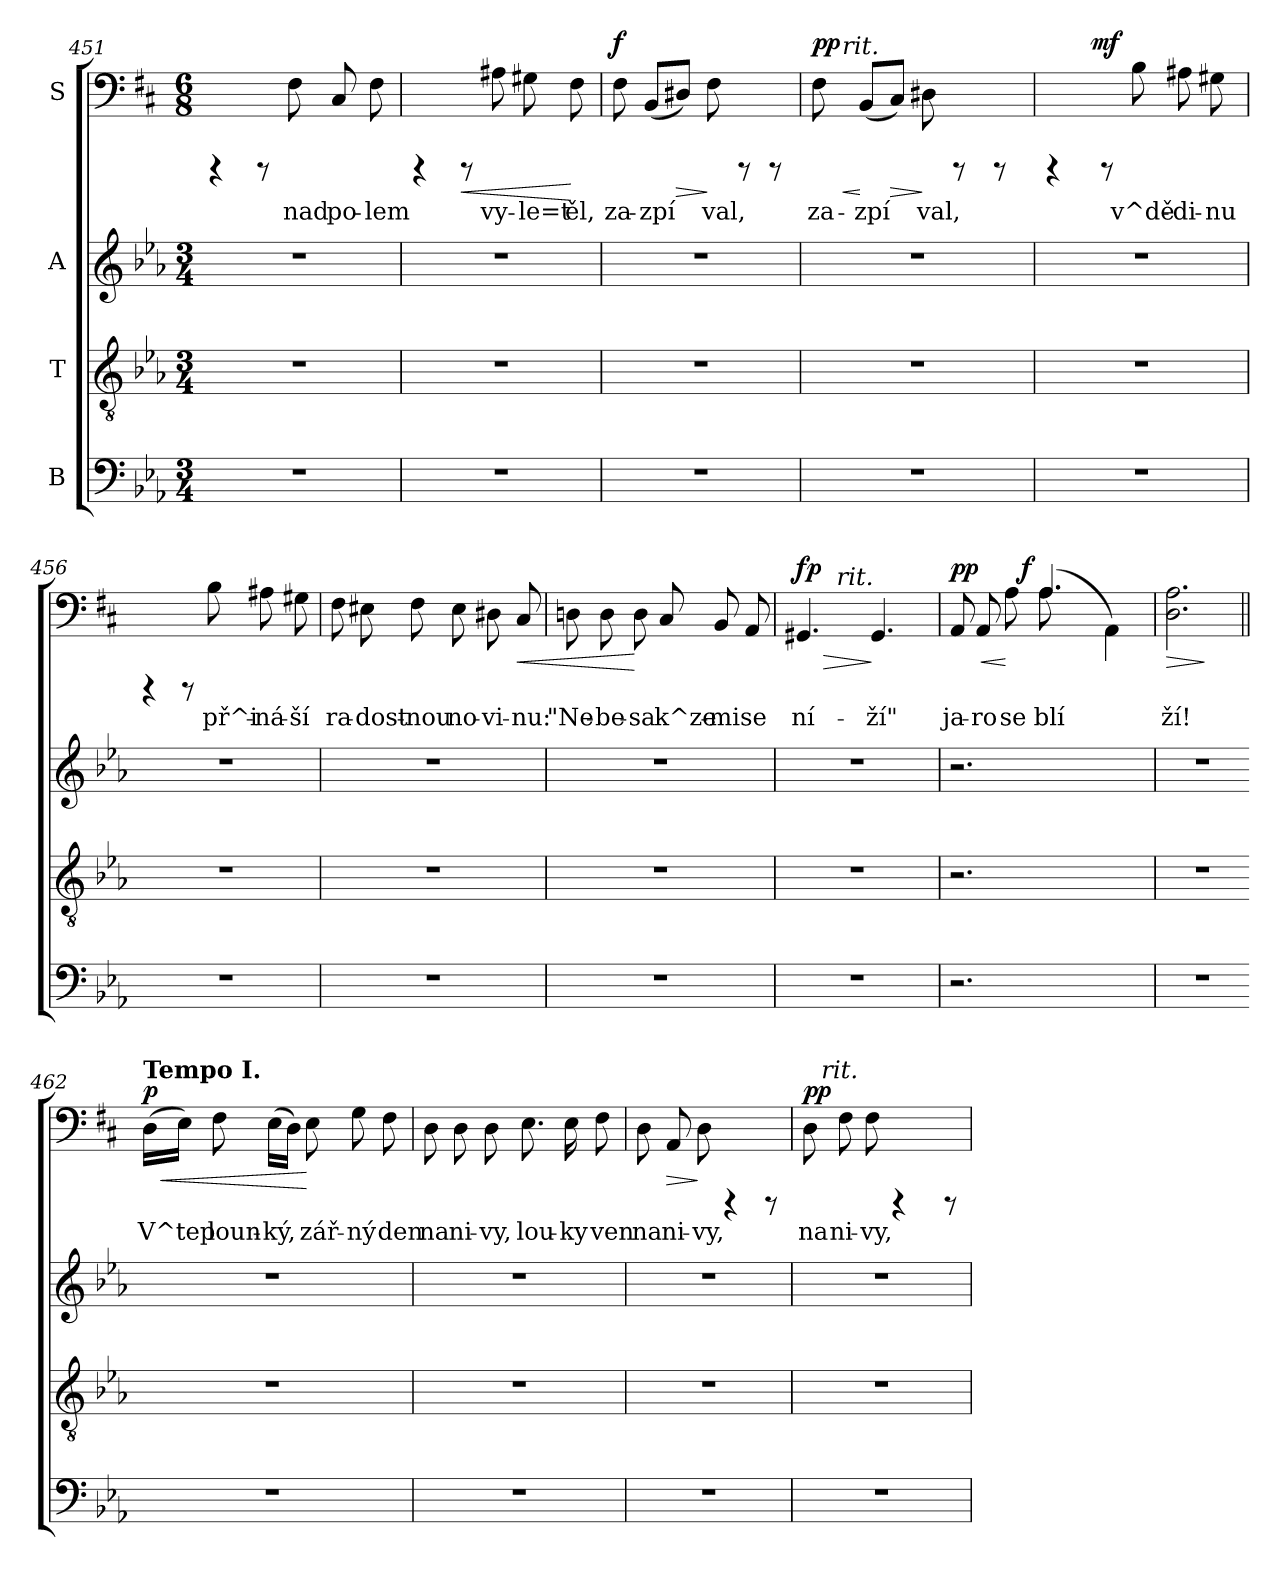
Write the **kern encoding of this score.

**kern	**kern	**kern	**kern	**text	**dynam
*part4	*part3	*part2	*part1	*part1	*part1
*staff4	*staff3	*staff2	*staff1	*staff1	*staff1
*I"B	*I"T	*I"A	*I"S	*	*
!!LO:LB:g=z
*clefF4	*clefGv2	*clefG2	*clefF4	*	*
*k[b-e-a-]	*k[b-e-a-]	*k[b-e-a-]	*k[f#c#]	*	*
*E-:	*E-:	*E-:	*D:	*	*
*M3/4	*M3/4	*M3/4	*M6/8	*	*
=451	=451	=451	=451	=451	=451
2.r	2.r	2.r	4rCCC	.	.
.	.	.	8rCCC	.	.
!	!	!	!	!LO:LY:b:rj	!
.	.	.	8F#\	nad	.
!	!	!	!	!LO:LY:b:rj	!
.	.	.	8C#/	po-	.
!	!	!	!	!LO:LY:b:rj	!
.	.	.	8F#\	-lem	.
=452	=452	=452	=452	=452	=452
2.r	2.r	2.r	4rCCC	.	.
!	!	!	!	!	!LO:HP:b
.	.	.	8rCCC	.	<
!	!	!	!	!LO:LY:b:rj	!
.	.	.	8A#X\	vy-	.
!	!	!	!	!LO:LY:b:rj	!
.	.	.	8G#X\	-le=t	.
!	!	!	!	!LO:LY:b:rj	!
.	.	.	8F#\	ěl,	[
=453	=453	=453	=453	=453	=453
!	!	!	!	!LO:LY:b:rj	!LO:DY:a
2.r	2.r	2.r	8F#\	za-	f
!	!	!	!	!LO:LY:b:rj	!
.	.	.	(<8BB/L	-zpí-	.
!	!	!	!	!LO:LY:b:rj	!LO:HP:b
.	.	.	8D#X/J)	--	>
!	!	!	!	!LO:LY:b:rj	!
.	.	.	8F#\	-val,	]
.	.	.	8rCCC	.	.
.	.	.	8rCCC	.	.
=454	=454	=454	=454	=454	=454
!	!	!	!	!LO:LY:b:rj	!LO:HP:b
!	!	!	!	!	!LO:DY:n=1:a
*	*	*	*^	*	*
2.r	2.r	2.r	8F#\	16ryy	za-	< pp
.	.	.	.	64ryy	.	.
!	!	!	!	!LO:TX:a:i:t=rit.	!	!
.	.	.	.	2ryy	.	.
!	!	!	!	!	!LO:LY:b:rj	!
.	.	.	(<8BB/L	.	-zpí-	[
!	!	!	!	!	!LO:LY:b:rj	!LO:HP:b
.	.	.	8C#/J)	.	--	>
!	!	!	!	!	!LO:LY:b:rj	!
.	.	.	8D#X\	.	-val,	]
.	.	.	8rCCC	.	.	.
.	.	.	.	8ryy	.	.
.	.	.	8rCCC	.	.	.
.	.	.	.	32.ryy	.	.
=455	=455	=455	=455	=455	=455	=455
2.r	2.r	2.r	4rCCC	8...ryy	.	.
!	!	!	!	!	!	!LO:DY:a
.	.	.	.	2ryy	.	mf
.	.	.	8rCCC	.	.	.
!	!	!	!	!	!LO:LY:b:rj	!
.	.	.	8B\	.	v^dě-	.
!	!	!	!	!	!LO:LY:b:rj	!
.	.	.	8A#X\	.	-di-	.
!	!	!	!	!	!LO:LY:b:rj	!
.	.	.	8G#X\	.	-nu	.
.	.	.	.	64ryy	.	.
*	*	*	*v	*v	*	*
!!LO:LB:g=z
=456	=456	=456	=456	=456	=456
2.r	2.r	2.r	4rCCC	.	.
.	.	.	8rCCC	.	.
!	!	!	!	!LO:LY:b:rj	!
.	.	.	8B\	př^i-	.
!	!	!	!	!LO:LY:b:rj	!
.	.	.	8A#X\	-ná-	.
!	!	!	!	!LO:LY:b:rj	!
.	.	.	8G#X\	-ší	.
=457	=457	=457	=457	=457	=457
!	!	!	!	!LO:LY:b:rj	!
2.r	2.r	2.r	8F#\	ra-	.
!	!	!	!	!LO:LY:b:rj	!
.	.	.	8E#X\	-dost-	.
!	!	!	!	!LO:LY:b:rj	!
.	.	.	8F#\	-nou	.
!	!	!	!	!LO:LY:b:rj	!
.	.	.	8E#\	no-	.
!	!	!	!	!LO:LY:b:rj	!
.	.	.	8D#X\	-vi-	.
!	!	!	!	!LO:LY:b:rj	!LO:HP:b
.	.	.	8C#/	-nu:	<
=458	=458	=458	=458	=458	=458
!	!	!	!	!LO:LY:b:rj	!
2.r	2.r	2.r	8Dn\	"Ne-	.
!	!	!	!	!LO:LY:b:rj	!
.	.	.	8D\	-be-	.
!	!	!	!	!LO:LY:b:rj	!
.	.	.	8D\	-sa	[
!	!	!	!	!LO:LY:b:rj	!
.	.	.	8C#/	k^ze-	.
!	!	!	!	!LO:LY:b:rj	!
.	.	.	8BB/	-mi	.
!	!	!	!	!LO:LY:b:rj	!
.	.	.	8AA/	se	.
=459	=459	=459	=459	=459	=459
!	!	!	!	!LO:LY:b:rj	!LO:HP:b
!	!	!	!	!	!LO:DY:n=1:a
*	*	*	*^	*	*
2.r	2.r	2.r	4.GG#X/	8ryy	ní-	> fp
.	.	.	.	32.ryy	.	.
!	!	!	!	!LO:TX:a:i:t=rit.	!	!
.	.	.	.	2ryy	.	.
!	!	!	!	!	!LO:LY:b:rj	!
.	.	.	4.GG#/	.	-ží"	]
.	.	.	.	16ryy	.	.
.	.	.	.	64ryy	.	.
!!LO:LB:g=z
=460	=460	=460	=460	=460	=460	=460
!	!	!	!	!	!LO:LY:b:rj	!LO:HP:b
!	!	!	!	!	!	!LO:DY:n=1:a
*	*	*	*	*^	*	*
2.r	2.r	2.r	8AA/	4.ryy	4ryy	ja-	< pp
!	!	!	!	!	!	!LO:LY:b:rj	!
.	.	.	8AA/	.	.	-ro	.
!	!	!	!	!	!	!LO:LY:b:rj	!
.	.	.	8A\	.	16ryy	se	[
!	!	!	!	!	!	!	!LO:DY:n=2:a
.	.	.	.	.	2ryy	.	f
!	!	!	!	!	!	!LO:LY:b:rj	!
.	.	.	(<4.A/	8.A\	.	blí-	.
.	.	.	.	4..ryy	.	.	.
!	!	!	!	!	!	!LO:LY:b:rj	!
4ryy	4ryy	4ryy	4AA\)	.	.	--	.
.	.	.	.	.	8.ryy	.	.
=461	=461	=461	=461	=461	=461	=461	=461
!	!	!	!	!	!	!LO:LY:b:rj	!LO:HP:b
*	*	*	*v	*v	*v	*	*
2.r	2.r	2.r	2.A\ 2.D\	-ží!	>
.	.	.	.	.	]
=462	=462	=462	=462||	=462||	=462||
!	!	!	!LO:TX:a:B:t=Tempo I.	!	!
!	!	!	!	!LO:LY:b:rj	!LO:HP:b
!	!	!	!	!	!LO:DY:n=1:a
2.r	2.r	2.r	(>16D\L	V^tep-	< p
!	!	!	!	!LO:LY:b:rj	!
.	.	.	16E\J)	--	.
!	!	!	!	!LO:LY:b:rj	!
.	.	.	8F#\	-loun-	.
!	!	!	!	!LO:LY:b:rj	!
.	.	.	(>16E\L	-ký,	.
!	!	!	!	!LO:LY:b:rj	!
.	.	.	16D\J)	.	.
!	!	!	!	!LO:LY:b:rj	!
.	.	.	8E\	zář-	[
!	!	!	!	!LO:LY:b:rj	!
.	.	.	8G\	-ný	.
!	!	!	!	!LO:LY:b:rj	!
.	.	.	8F#\	den	.
=463	=463	=463	=463	=463	=463
!	!	!	!	!LO:LY:b:rj	!
2.r	2.r	2.r	8D\	na	.
!	!	!	!	!LO:LY:b:rj	!
.	.	.	8D\	ni-	.
!	!	!	!	!LO:LY:b:rj	!
.	.	.	8D\	-vy,	.
!	!	!	!	!LO:LY:b:rj	!
.	.	.	8.E\	lou-	.
!	!	!	!	!LO:LY:b:rj	!
.	.	.	16E\	-ky	.
!	!	!	!	!LO:LY:b:rj	!
.	.	.	8F#\	ven	.
!!LO:LB:g=z
=464	=464	=464	=464	=464	=464
!	!	!	!	!LO:LY:b:rj	!
2.r	2.r	2.r	8D\	na	.
!	!	!	!	!LO:LY:b:rj	!LO:HP:b
.	.	.	8AA/	ni-	>
!	!	!	!	!LO:LY:b:rj	!
.	.	.	8D\	-vy,	]
.	.	.	4rCCC	.	.
.	.	.	8rCCC	.	.
=465	=465	=465	=465	=465	=465
!	!	!	!	!LO:LY:b:rj	!LO:DY:a
*	*	*	*^	*	*
2.r	2.r	2.r	8D\	16ryy	na	pp
!	!	!	!	!LO:TX:a:i:t=rit.	!	!
.	.	.	.	2ryy	.	.
!	!	!	!	!	!LO:LY:b:rj	!
.	.	.	8F#\	.	ni-	.
!	!	!	!	!	!LO:LY:b:rj	!
.	.	.	8F#\	.	-vy,	.
.	.	.	4rCCC	.	.	.
.	.	.	.	8.ryy	.	.
.	.	.	8rCCC	.	.	.
*	*	*	*v	*v	*	*
=	=	=	=	=	=
*-	*-	*-	*-	*-	*-
